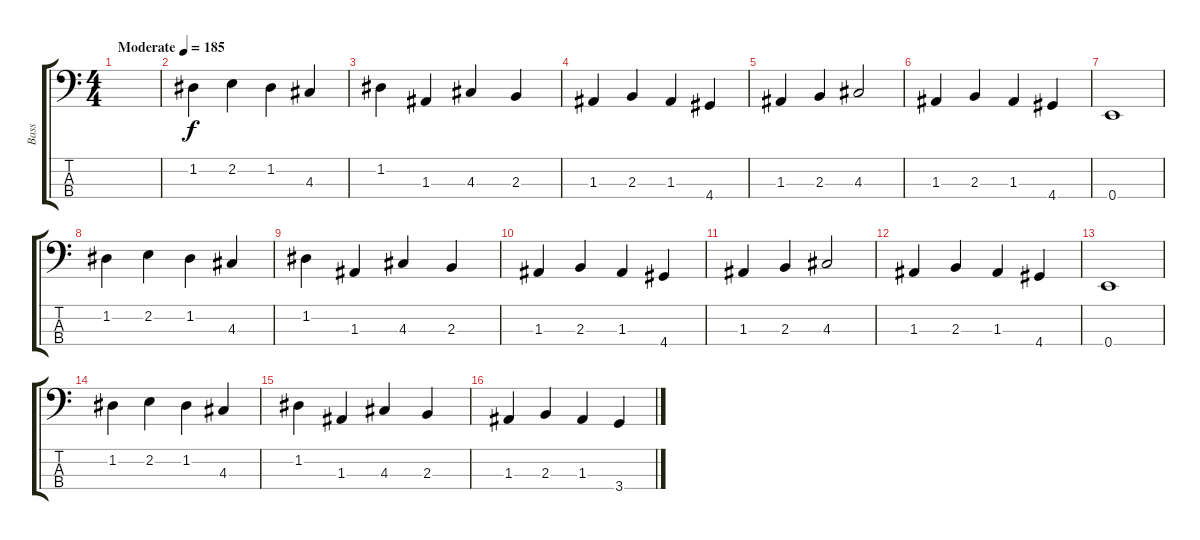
\track ("Bass" "Bass") {instrument electricbassfinger}
\staff {score tabs}
\tuning (G2 D2 A1 E1) {hide}
\ts (4 4)
\tempo (185 "Moderate")
\clef f4
\ks c
|
1.2.4 2.2.4 1.2.4 4.3.4 |
1.2.4 1.3.4 4.3.4 2.3.4 |
1.3.4 2.3.4 1.3.4 4.4.4 |
1.3.4 2.3.4 4.3.2 |
1.3.4 2.3.4 1.3.4 4.4.4 |
0.4.1 |
1.2.4 2.2.4 1.2.4 4.3.4 |
1.2.4 1.3.4 4.3.4 2.3.4 |
1.3.4 2.3.4 1.3.4 4.4.4 |
1.3.4 2.3.4 4.3.2 |
1.3.4 2.3.4 1.3.4 4.4.4 |
0.4.1 |
1.2.4 2.2.4 1.2.4 4.3.4 |
1.2.4 1.3.4 4.3.4 2.3.4 |
1.3.4 2.3.4 1.3.4 3.4.4
